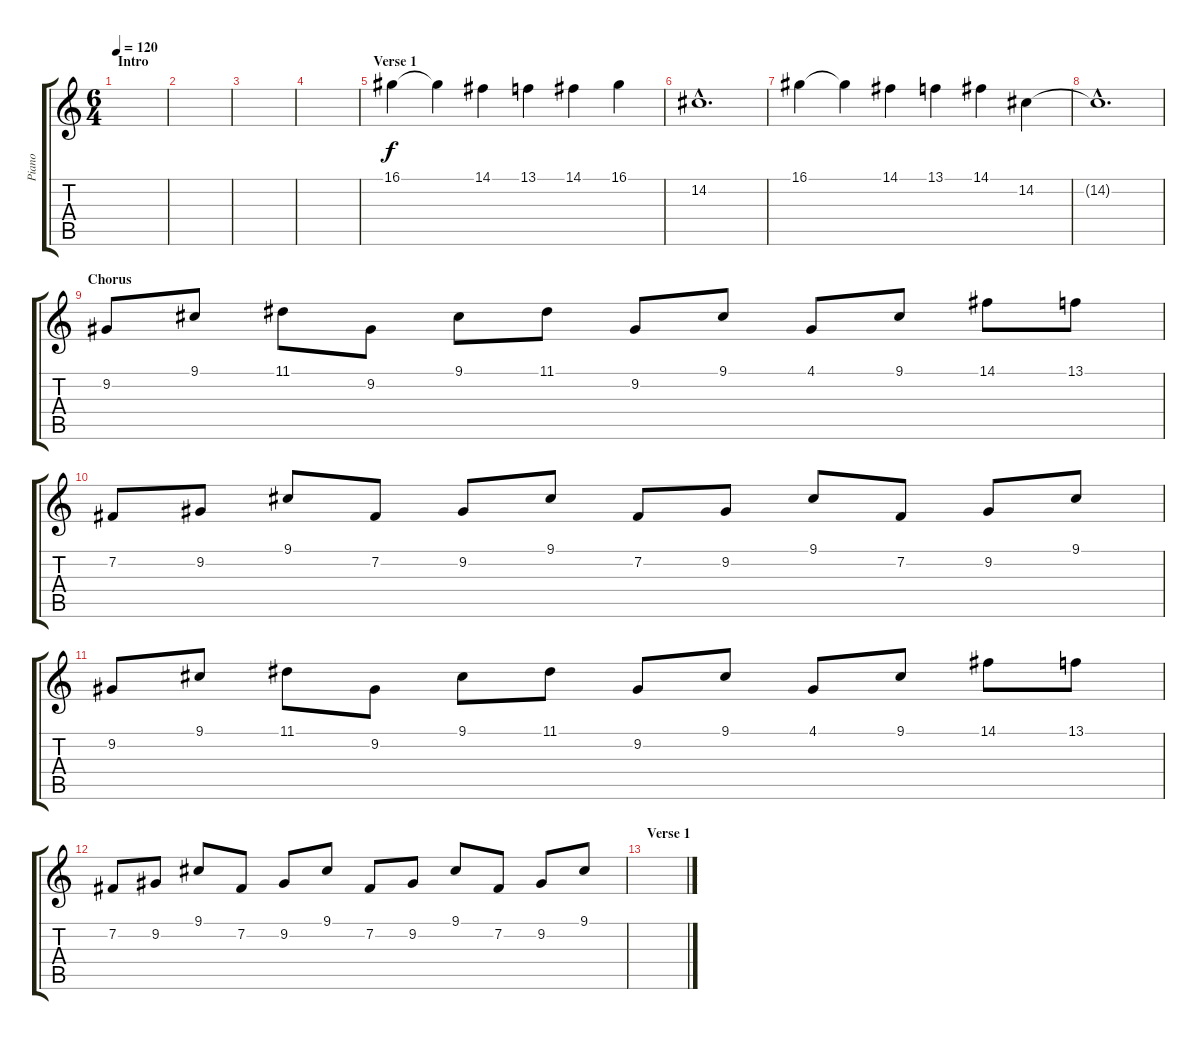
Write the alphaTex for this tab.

\track ("Piano" "Piano") {instrument acousticgrandpiano}
\staff {score tabs}
\tuning (E4 B3 G3 D3 A2 D2) {hide}
\ts (6 4)
\section ("" "Intro")
\tempo 120
\clef g2
\ks c
|
|
|
|
\section ("" "Verse 1")
16.1.4 16.1{t}.4 14.1.4 13.1.4 14.1.4 16.1.4 |
14.2{hac}.1{d} |
16.1.4 16.1{t}.4 14.1.4 13.1.4 14.1.4 14.2.4 |
14.2{hac t}.1{d} |
\section ("" "Chorus")
9.2.8{volume 11 balance 13} 9.1.8 11.1.8 9.2.8 9.1.8 11.1.8 9.2.8 9.1.8 4.1.8 9.1.8 14.1.8 13.1.8 |
7.2.8 9.2.8 9.1.8 7.2.8 9.2.8 9.1.8 7.2.8 9.2.8 9.1.8 7.2.8 9.2.8 9.1.8 |
9.2.8{volume 11 balance 13} 9.1.8 11.1.8 9.2.8 9.1.8 11.1.8 9.2.8 9.1.8 4.1.8 9.1.8 14.1.8 13.1.8 |
7.2.8 9.2.8 9.1.8 7.2.8 9.2.8 9.1.8 7.2.8 9.2.8 9.1.8 7.2.8 9.2.8 9.1.8 |
\section ("" "Verse 1")
